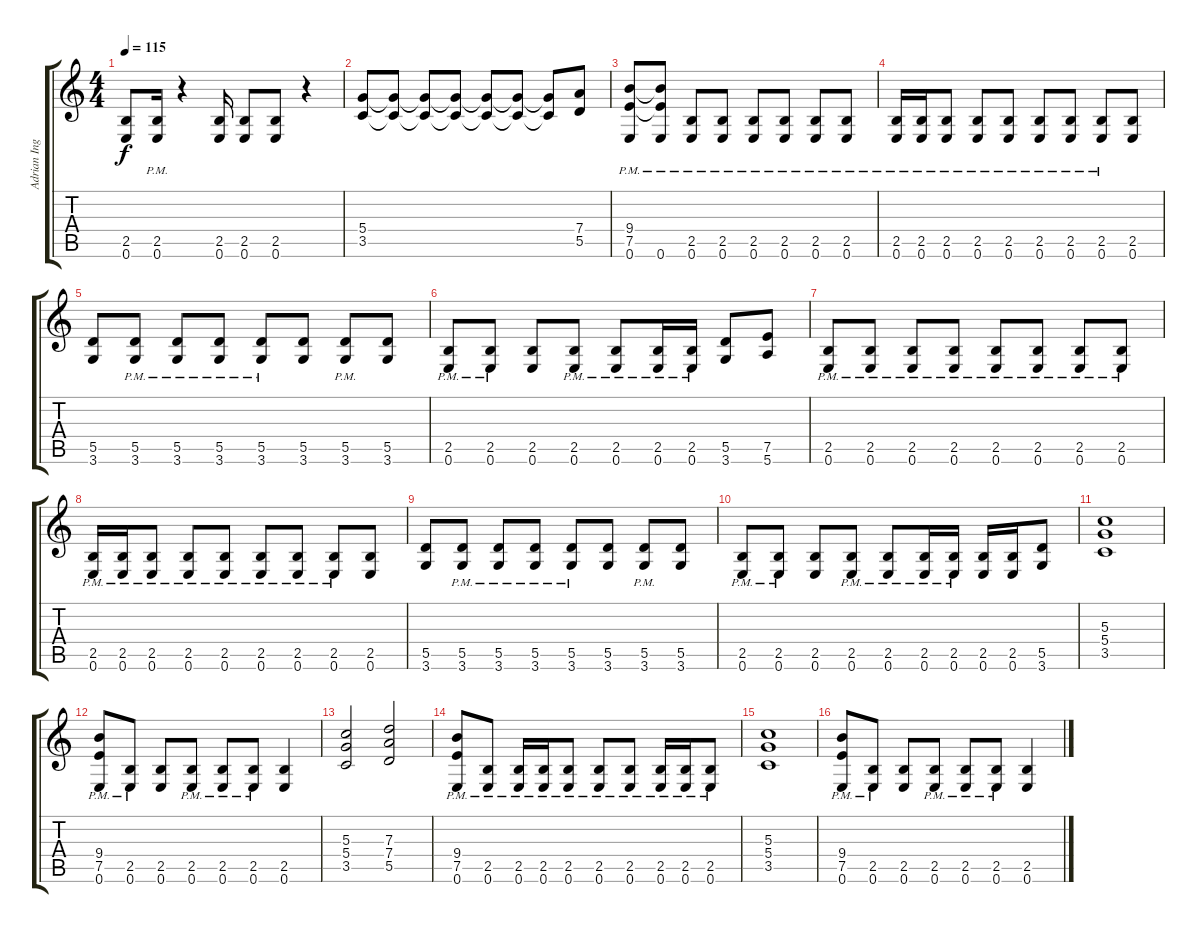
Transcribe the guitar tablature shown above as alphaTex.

\track ("Adrian Ingrisan" "Adrian Ing") {instrument distortionguitar}
\staff {score tabs}
\tuning (E4 B3 G3 D3 A2 E2) {hide}
\ts (4 4)
\tempo 115
\clef g2
\ks c
(2.5 0.6).8{dy f} (2.5{pm} 0.6{pm}).16 r.4 (2.5 0.6).16 (2.5 0.6).8 (2.5 0.6).8 r.4 |
(5.4 3.5).8 (5.4{t} 3.5{t}).8 (5.4{t} 3.5{t}).8 (5.4{t} 3.5{t}).8 (5.4{t} 3.5{t}).8 (5.4{t} 3.5{t}).8 (5.4{t} 3.5{t}).8 (7.4 5.5).8 |
(9.4 7.5 0.6{pm}).8 (9.4{t} 7.5{t} 0.6{pm}).8 (2.5{pm} 0.6{pm}).8 (2.5{pm} 0.6{pm}).8 (2.5{pm} 0.6{pm}).8 (2.5{pm} 0.6{pm}).8 (2.5{pm} 0.6{pm}).8 (2.5{pm} 0.6{pm}).8 |
(2.5{pm} 0.6{pm}).16 (2.5{pm} 0.6{pm}).16 (2.5{pm} 0.6{pm}).8 (2.5{pm} 0.6{pm}).8 (2.5{pm} 0.6{pm}).8 (2.5{pm} 0.6{pm}).8 (2.5{pm} 0.6{pm}).8 (2.5{pm} 0.6{pm}).8 (2.5 0.6).8 |
(5.5 3.6).8 (5.5{pm} 3.6{pm}).8 (5.5{pm} 3.6{pm}).8 (5.5{pm} 3.6{pm}).8 (5.5{pm} 3.6{pm}).8 (5.5 3.6).8 (5.5{pm} 3.6{pm}).8 (5.5 3.6).8 |
(2.5{pm} 0.6{pm}).8 (2.5{pm} 0.6{pm}).8 (2.5 0.6).8 (2.5{pm} 0.6{pm}).8 (2.5{pm} 0.6{pm}).8 (2.5{pm} 0.6{pm}).16 (2.5{pm} 0.6{pm}).16 (5.5 3.6).8 (7.5 5.6).8 |
(2.5{pm} 0.6{pm}).8 (2.5{pm} 0.6{pm}).8 (2.5{pm} 0.6{pm}).8 (2.5{pm} 0.6{pm}).8 (2.5{pm} 0.6{pm}).8 (2.5{pm} 0.6{pm}).8 (2.5{pm} 0.6{pm}).8 (2.5{pm} 0.6{pm}).8 |
(2.5{pm} 0.6{pm}).16 (2.5{pm} 0.6{pm}).16 (2.5{pm} 0.6{pm}).8 (2.5{pm} 0.6{pm}).8 (2.5{pm} 0.6{pm}).8 (2.5{pm} 0.6{pm}).8 (2.5{pm} 0.6{pm}).8 (2.5{pm} 0.6{pm}).8 (2.5 0.6).8 |
(5.5 3.6).8 (5.5{pm} 3.6{pm}).8 (5.5{pm} 3.6{pm}).8 (5.5{pm} 3.6{pm}).8 (5.5{pm} 3.6{pm}).8 (5.5 3.6).8 (5.5{pm} 3.6{pm}).8 (5.5 3.6).8 |
(2.5{pm} 0.6{pm}).8 (2.5{pm} 0.6{pm}).8 (2.5 0.6).8 (2.5{pm} 0.6{pm}).8 (2.5{pm} 0.6{pm}).8 (2.5{pm} 0.6{pm}).16 (2.5{pm} 0.6{pm}).16 (2.5 0.6).16 (2.5 0.6).16 (5.5 3.6).8 |
(5.3 5.4 3.5).1 |
(9.4 7.5 0.6{pm}).8 (2.5{pm} 0.6{pm}).8 (2.5 0.6).8 (2.5{pm} 0.6{pm}).8 (2.5{pm} 0.6{pm}).8 (2.5{pm} 0.6{pm}).8 (2.5 0.6).4 |
(5.3 5.4 3.5).2 (7.3 7.4 5.5).2 |
(9.4 7.5{pm} 0.6).8 (2.5{pm} 0.6{pm}).8 (2.5{pm} 0.6{pm}).16 (2.5{pm} 0.6{pm}).16 (2.5{pm} 0.6{pm}).8 (2.5{pm} 0.6{pm}).8 (2.5{pm} 0.6{pm}).8 (2.5{pm} 0.6{pm}).16 (2.5{pm} 0.6{pm}).16 (2.5{pm} 0.6{pm}).8 |
(5.3 5.4 3.5).1 |
(9.4 7.5 0.6{pm}).8 (2.5{pm} 0.6{pm}).8 (2.5 0.6).8 (2.5{pm} 0.6{pm}).8 (2.5{pm} 0.6{pm}).8 (2.5{pm} 0.6{pm}).8 (2.5 0.6).4
